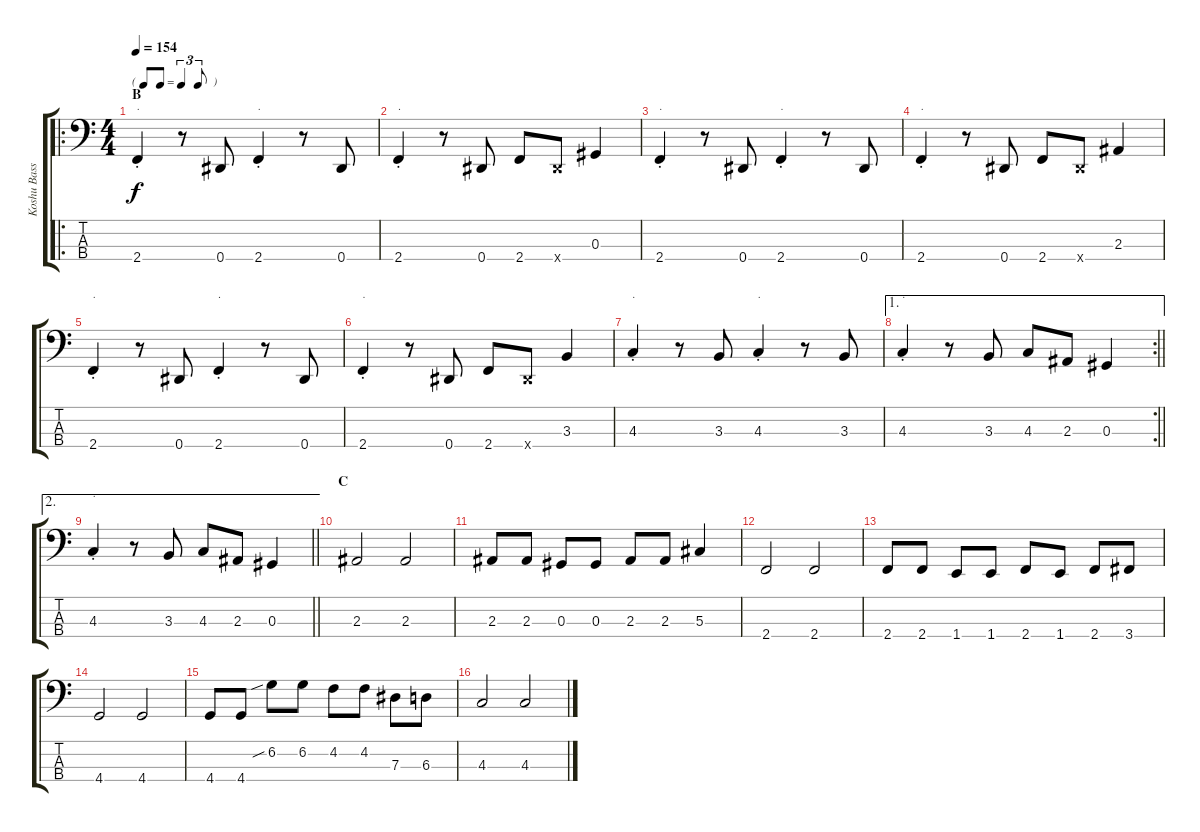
\track ("Koshu Bass" "Koshu Bass") {instrument electricbassfinger}
\staff {score tabs}
\tuning (Gb2 Db2 Ab1 Eb1) {hide}
\ro
\ts (4 4)
\tf triplet8th
\section ("" "B")
\tempo 154
\clef f4
\ks c
2.4{st}.4{txt "." dy f} r.8 0.4.8 2.4{st}.4{txt "."} r.8 0.4.8 |
2.4{st}.4{txt "."} r.8 0.4.8 2.4.8 0.4{x}.8 0.3.4 |
2.4{st}.4{txt "."} r.8 0.4.8 2.4{st}.4{txt "."} r.8 0.4.8 |
2.4{st}.4{txt "."} r.8 0.4.8 2.4.8 0.4{x}.8 2.3.4 |
2.4{st}.4{txt "."} r.8 0.4.8 2.4{st}.4{txt "."} r.8 0.4.8 |
2.4{st}.4{txt "."} r.8 0.4.8 2.4.8 0.4{x}.8 3.3.4 |
4.3{st}.4{txt "."} r.8 3.3.8 4.3{st}.4{txt "."} r.8 3.3.8 |
\ae 1
\rc 2
\barLineRight lightlight
4.3{st}.4{txt "."} r.8 3.3.8 4.3.8 2.3.8 0.3.4 |
\ae 2
\barLineRight lightlight
4.3{st}.4{txt "."} r.8 3.3.8 4.3.8 2.3.8 0.3.4 |
\section ("" "C")
2.3.2 2.3.2 |
2.3.8 2.3.8 0.3.8 0.3.8 2.3.8 2.3.8 5.3.4 |
2.4.2 2.4.2 |
2.4.8 2.4.8 1.4.8 1.4.8 2.4.8 1.4.8 2.4.8 3.4.8 |
4.4.2 4.4.2 |
4.4.8 4.4.8 6.2{sib}.8 6.2.8 4.2.8 4.2.8 7.3.8 6.3.8 |
4.3.2 4.3.2
